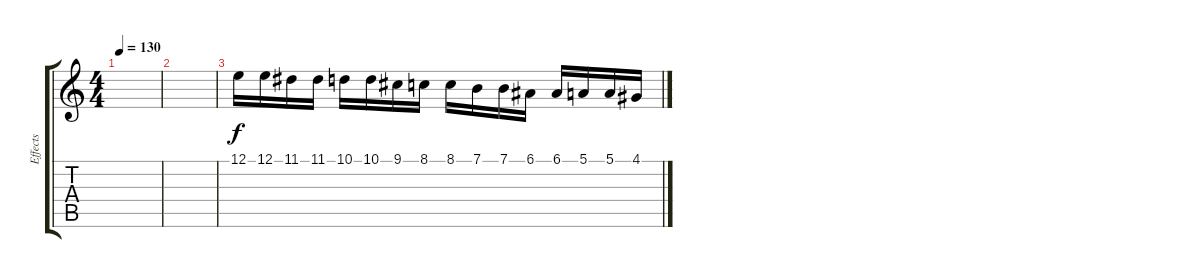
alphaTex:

\track ("Effects" "Effects") {instrument guitarfretnoise}
\staff {score tabs}
\tuning (E4 B3 G3 D3 A2 E2) {hide}
\ts (4 4)
\tempo 130
\clef g2
\ks c
|
|
12.1.16 12.1.16 11.1.16 11.1.16 10.1.16 10.1.16 9.1.16 8.1.16 8.1.16 7.1.16 7.1.16 6.1.16 6.1.16 5.1.16 5.1.16 4.1.16
